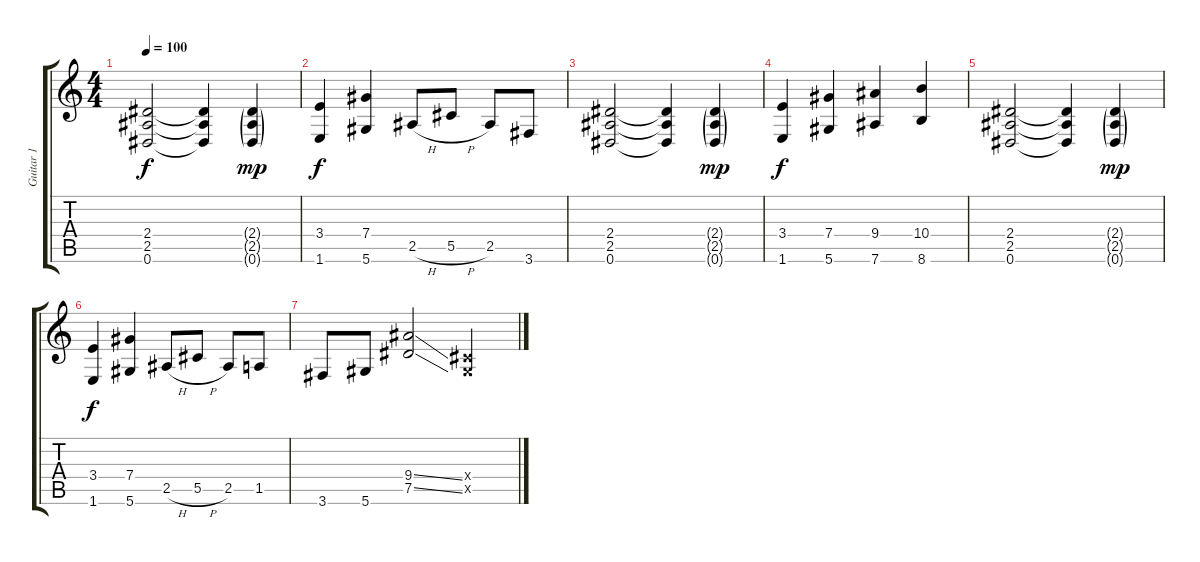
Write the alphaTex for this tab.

\track ("Guitar 1" "Guitar 1") {instrument distortionguitar}
\staff {score tabs}
\tuning (Eb4 Bb3 Gb3 Db3 Ab2 Eb2) {hide}
\ts (4 4)
\tempo 100
\clef g2
\ks c
(2.4 2.5 0.6).2{dy f} (2.4{t} 2.5{t} 0.6{t}).4 (2.4{g} 2.5{g} 0.6{g}).4{dy mp} |
(3.4 1.6).4{dy f} (7.4 5.6).4 2.5{h}.8 5.5{h}.8 2.5.8 3.6.8 |
(2.4 2.5 0.6).2 (2.4{t} 2.5{t} 0.6{t}).4 (2.4{g} 2.5{g} 0.6{g}).4{dy mp} |
(3.4 1.6).4{dy f} (7.4 5.6).4 (9.4 7.6).4 (10.4 8.6).4 |
(2.4 2.5 0.6).2 (2.4{t} 2.5{t} 0.6{t}).4 (2.4{g} 2.5{g} 0.6{g}).4{dy mp} |
(3.4 1.6).4{dy f} (7.4 5.6).4 2.5{h}.8 5.5{h}.8 2.5.8 1.5.8 |
3.6.8 5.6.8 (9.4{ss} 7.5{ss}).2 (0.4{x} 0.5{x}).4
